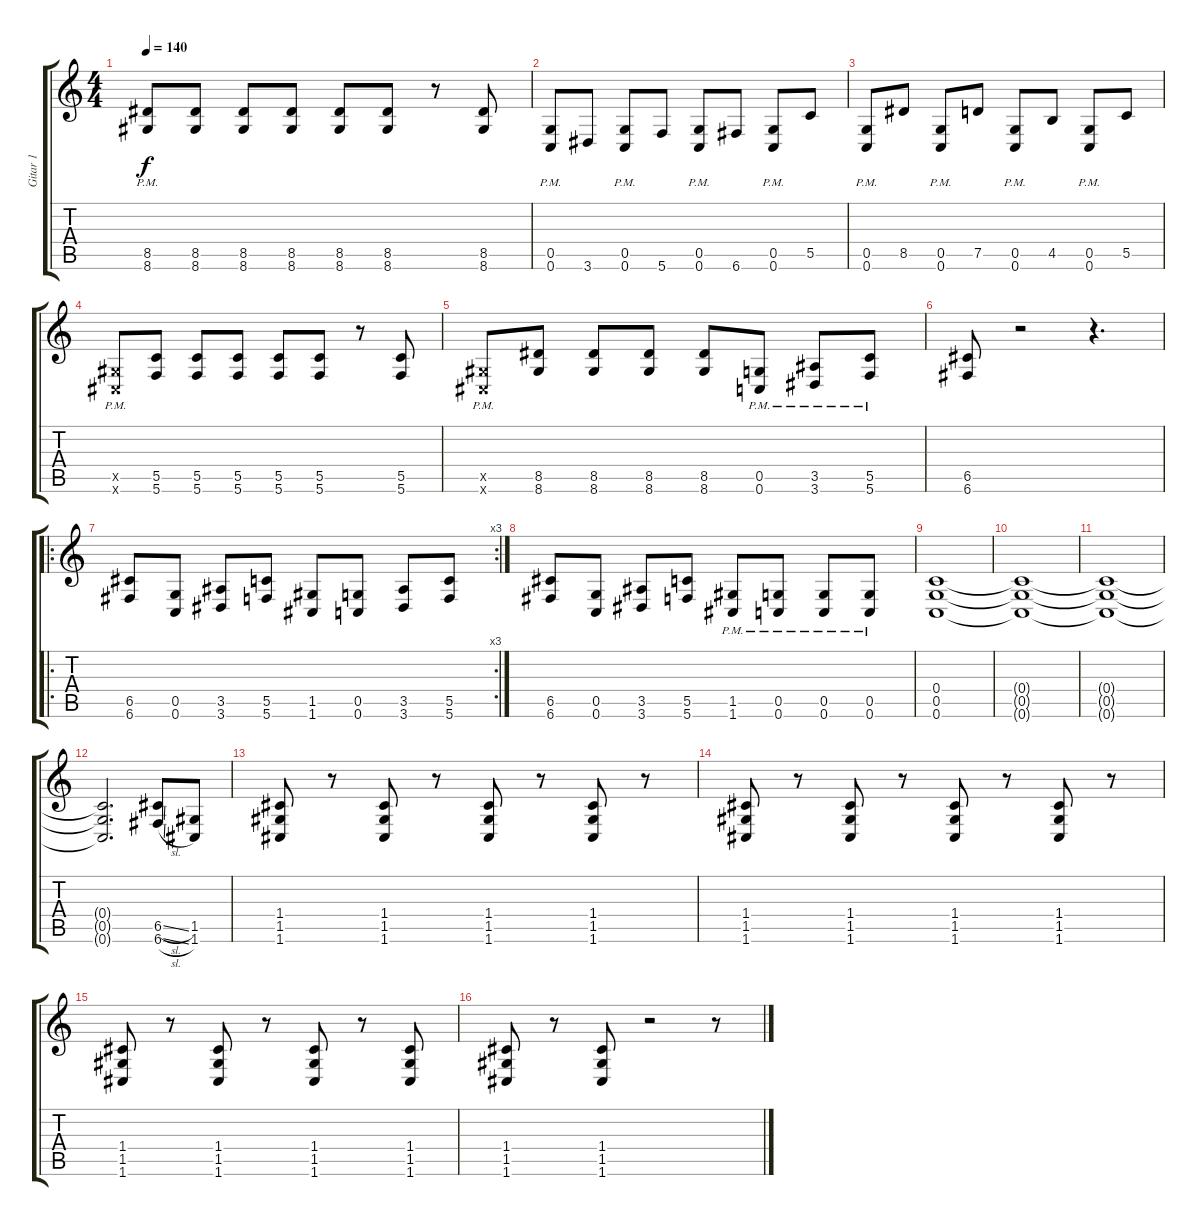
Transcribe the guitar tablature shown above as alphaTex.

\track ("Gitar 1" "Gitar 1") {instrument distortionguitar}
\staff {score tabs}
\tuning (D4 A3 F3 C3 G2 C2) {hide}
\ts (4 4)
\tempo 140
\clef g2
\ks c
(8.5{pm} 8.6{pm}).8{dy f} (8.5 8.6).8 (8.5 8.6).8 (8.5 8.6).8 (8.5 8.6).8 (8.5 8.6).8 r.8 (8.5 8.6).8 |
(0.5{pm} 0.6{pm}).8 3.6.8 (0.5{pm} 0.6{pm}).8 5.6.8 (0.5{pm} 0.6{pm}).8 6.6.8 (0.5{pm} 0.6{pm}).8 5.5.8 |
(0.5{pm} 0.6{pm}).8 8.5.8 (0.5{pm} 0.6{pm}).8 7.5.8 (0.5{pm} 0.6{pm}).8 4.5.8 (0.5{pm} 0.6{pm}).8 5.5.8 |
(1.5{pm x} 1.6{pm x}).8 (5.5 5.6).8 (5.5 5.6).8 (5.5 5.6).8 (5.5 5.6).8 (5.5 5.6).8 r.8 (5.5 5.6).8 |
(1.5{pm x} 1.6{pm x}).8 (8.5 8.6).8 (8.5 8.6).8 (8.5 8.6).8 (8.5 8.6).8 (0.5{pm} 0.6{pm}).8 (3.5{pm} 3.6{pm}).8 (5.5{pm} 5.6{pm}).8 |
(6.5 6.6).8 r.2 r.4{d} |
\ro
\rc 3
(6.5 6.6).8 (0.5 0.6).8 (3.5 3.6).8 (5.5 5.6).8 (1.5 1.6).8 (0.5 0.6).8 (3.5 3.6).8 (5.5 5.6).8 |
(6.5 6.6).8 (0.5 0.6).8 (3.5 3.6).8 (5.5 5.6).8 (1.5{pm} 1.6{pm}).8 (0.5{pm} 0.6{pm}).8 (0.5{pm} 0.6{pm}).8 (0.5{pm} 0.6{pm}).8 |
(0.4 0.5 0.6).1 |
(0.4{t} 0.5{t} 0.6{t}).1 |
(0.4{t} 0.5{t} 0.6{t}).1 |
(0.4{t} 0.5{t} 0.6{t}).2{d} (6.5{sl} 6.6{sl}).8 (1.5 1.6).8 |
(1.4 1.5 1.6).8 r.8 (1.4 1.5 1.6).8 r.8 (1.4 1.5 1.6).8 r.8 (1.4 1.5 1.6).8 r.8 |
(1.4 1.5 1.6).8 r.8 (1.4 1.5 1.6).8 r.8 (1.4 1.5 1.6).8 r.8 (1.4 1.5 1.6).8 r.8 |
(1.4 1.5 1.6).8 r.8 (1.4 1.5 1.6).8 r.8 (1.4 1.5 1.6).8 r.8 (1.4 1.5 1.6).8 |
(1.4 1.5 1.6).8 r.8 (1.4 1.5 1.6).8 r.2 r.8
